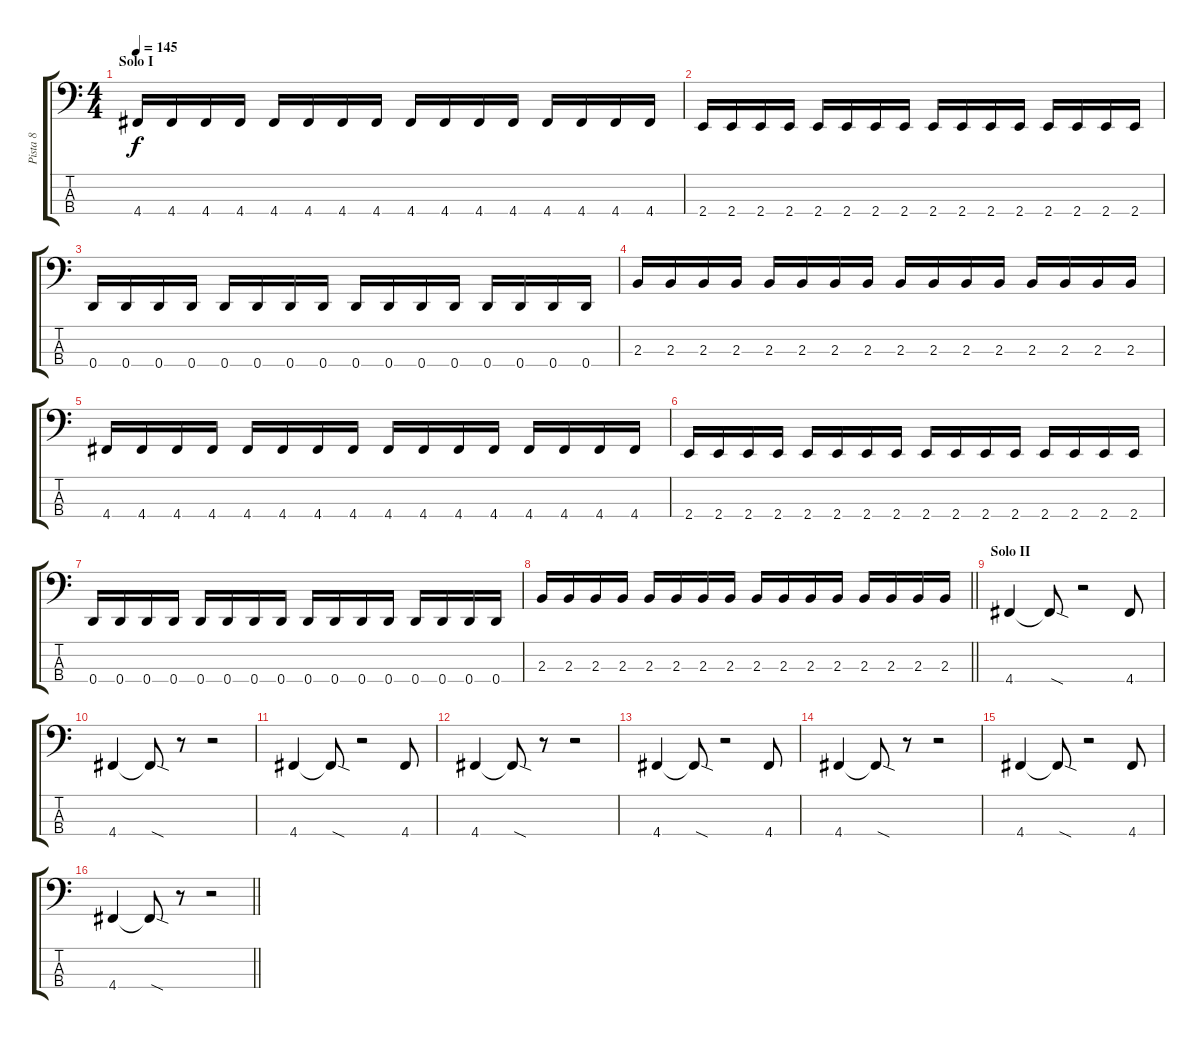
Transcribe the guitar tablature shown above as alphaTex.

\track ("Pista 8" "Pista 8") {instrument electricbasspick}
\staff {score tabs}
\tuning (G2 D2 A1 D1) {hide}
\ts (4 4)
\section ("" "Solo I")
\tempo 145
\clef f4
\ks c
4.4.16{dy f} 4.4.16 4.4.16 4.4.16 4.4.16 4.4.16 4.4.16 4.4.16 4.4.16 4.4.16 4.4.16 4.4.16 4.4.16 4.4.16 4.4.16 4.4.16 |
2.4.16 2.4.16 2.4.16 2.4.16 2.4.16 2.4.16 2.4.16 2.4.16 2.4.16 2.4.16 2.4.16 2.4.16 2.4.16 2.4.16 2.4.16 2.4.16 |
0.4.16 0.4.16 0.4.16 0.4.16 0.4.16 0.4.16 0.4.16 0.4.16 0.4.16 0.4.16 0.4.16 0.4.16 0.4.16 0.4.16 0.4.16 0.4.16 |
2.3.16 2.3.16 2.3.16 2.3.16 2.3.16 2.3.16 2.3.16 2.3.16 2.3.16 2.3.16 2.3.16 2.3.16 2.3.16 2.3.16 2.3.16 2.3.16 |
4.4.16 4.4.16 4.4.16 4.4.16 4.4.16 4.4.16 4.4.16 4.4.16 4.4.16 4.4.16 4.4.16 4.4.16 4.4.16 4.4.16 4.4.16 4.4.16 |
2.4.16 2.4.16 2.4.16 2.4.16 2.4.16 2.4.16 2.4.16 2.4.16 2.4.16 2.4.16 2.4.16 2.4.16 2.4.16 2.4.16 2.4.16 2.4.16 |
0.4.16 0.4.16 0.4.16 0.4.16 0.4.16 0.4.16 0.4.16 0.4.16 0.4.16 0.4.16 0.4.16 0.4.16 0.4.16 0.4.16 0.4.16 0.4.16 |
\barLineRight lightlight
2.3.16 2.3.16 2.3.16 2.3.16 2.3.16 2.3.16 2.3.16 2.3.16 2.3.16 2.3.16 2.3.16 2.3.16 2.3.16 2.3.16 2.3.16 2.3.16 |
\section ("" "Solo II")
4.4.4 4.4{sod t}.8 r.2 4.4.8 |
4.4.4 4.4{sod t}.8 r.8 r.2 |
4.4.4 4.4{sod t}.8 r.2 4.4.8 |
4.4.4 4.4{sod t}.8 r.8 r.2 |
4.4.4 4.4{sod t}.8 r.2 4.4.8 |
4.4.4 4.4{sod t}.8 r.8 r.2 |
4.4.4 4.4{sod t}.8 r.2 4.4.8 |
\barLineRight lightlight
4.4.4 4.4{sod t}.8 r.8 r.2
